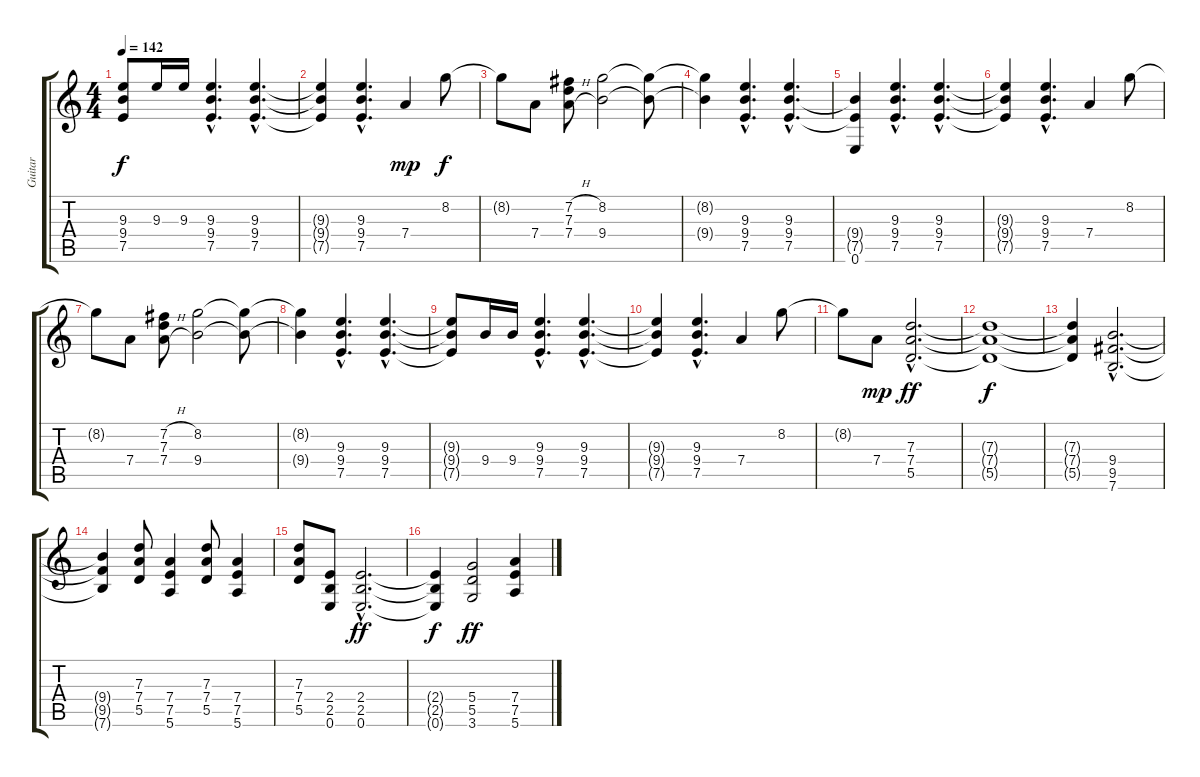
\track ("Guitar" "Guitar") {instrument overdrivenguitar}
\staff {score tabs}
\tuning (E4 B3 G3 D3 A2 E2) {hide}
\ts (4 4)
\tempo 142
\clef g2
\ks c
(9.3{t} 9.4{t} 7.5{t}).8{dy f} 9.3.16 9.3.16 (9.3{hac} 9.4{hac} 7.5{hac}).4{d} (9.3{hac} 9.4{hac} 7.5{hac}).4{d} |
(9.3{t} 9.4{t} 7.5{t}).4 (9.3{hac} 9.4{hac} 7.5{hac}).4{d} 7.4.4{dy mp} 8.2.8{dy f} |
8.2{t}.8 7.4.8 (7.2{h} 7.3 7.4{h}).8 (8.2 9.4).2 (8.2{t} 9.4{t}).8 |
(8.2{t} 9.4{t}).4 (9.3{hac} 9.4{hac} 7.5{hac}).4{d} (9.3{hac} 9.4{hac} 7.5{hac}).4{d} |
(9.4{t} 7.5{t} 0.6).4 (9.3{hac} 9.4{hac} 7.5{hac}).4{d} (9.3{hac} 9.4{hac} 7.5{hac}).4{d} |
(9.3{t} 9.4{t} 7.5{t}).4 (9.3{hac} 9.4{hac} 7.5{hac}).4{d} 7.4.4 8.2.8 |
8.2{t}.8 7.4.8 (7.2{h} 7.3 7.4{h}).8 (8.2 9.4).2 (8.2{t} 9.4{t}).8 |
(8.2{t} 9.4{t}).4 (9.3{hac} 9.4{hac} 7.5{hac}).4{d} (9.3{hac} 9.4{hac} 7.5{hac}).4{d} |
(9.3{t} 9.4{t} 7.5{t}).8 9.4.16 9.4.16 (9.3{hac} 9.4{hac} 7.5{hac}).4{d} (9.3{hac} 9.4{hac} 7.5{hac}).4{d} |
(9.3{t} 9.4{t} 7.5{t}).4 (9.3{hac} 9.4{hac} 7.5{hac}).4{d} 7.4.4 8.2.8 |
8.2{t}.8 7.4.8{dy mp} (7.3{hac} 7.4{hac} 5.5{hac}).2{d dy ff} |
(7.3{t} 7.4{t} 5.5{t}).1{dy f} |
(7.3{t} 7.4{t} 5.5{t}).4 (9.4{hac} 9.5{hac} 7.6{hac}).2{d} |
(9.4{t} 9.5{t} 7.6{t}).4 (7.3 7.4 5.5).8 (7.4 7.5 5.6).4 (7.3 7.4 5.5).8 (7.4 7.5 5.6).4 |
(7.3 7.4 5.5).8 (2.4 2.5 0.6).8 (2.4{hac} 2.5{hac} 0.6{hac}).2{d dy ff} |
(2.4{t} 2.5{t} 0.6{t}).4{dy f} (5.4 5.5 3.6).2{dy ff} (7.4 7.5 5.6).4
